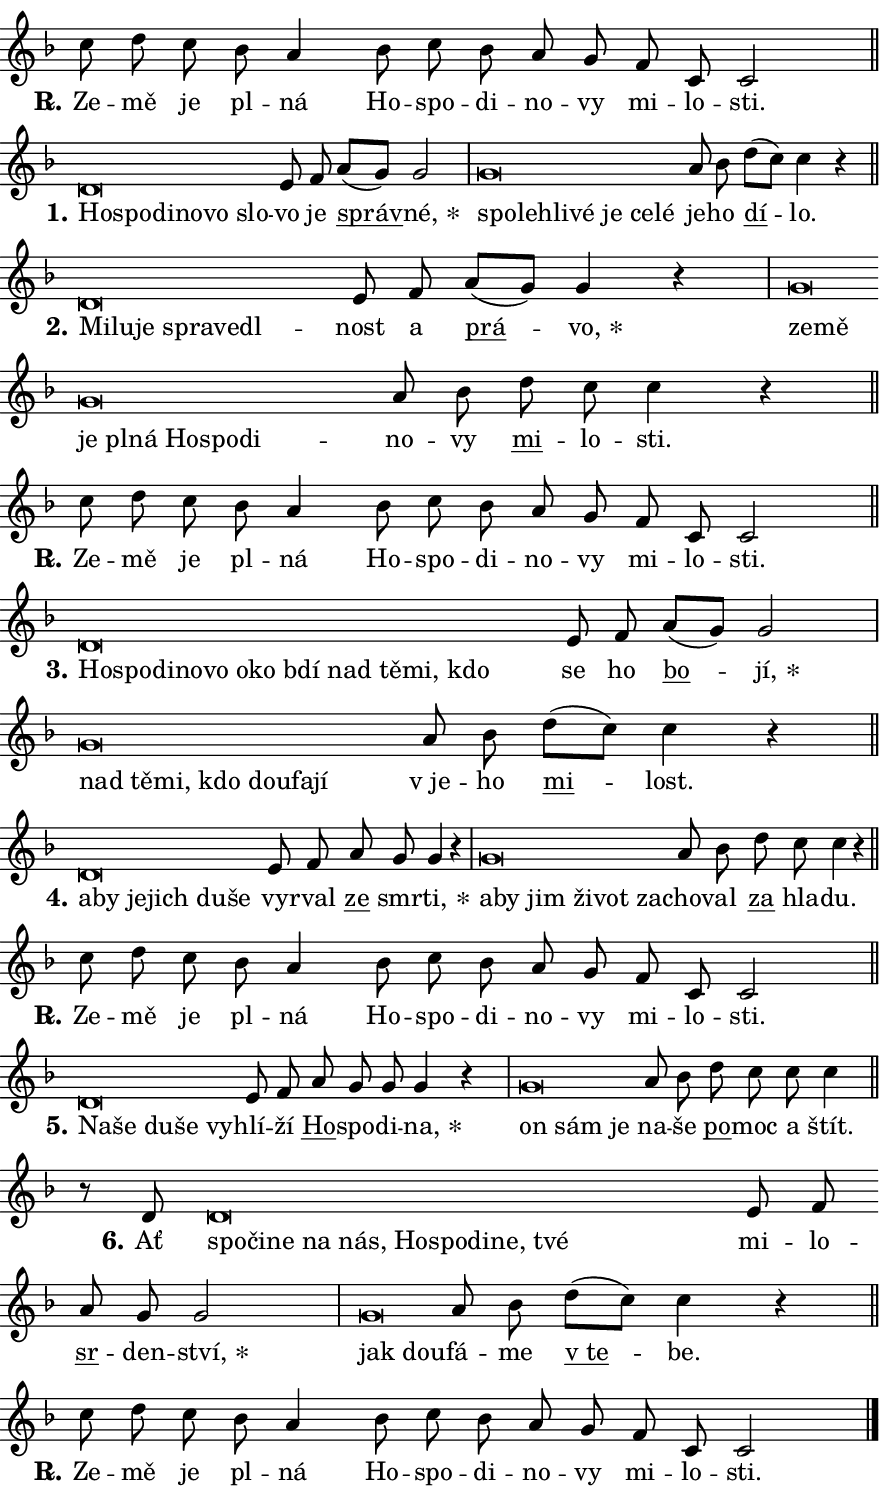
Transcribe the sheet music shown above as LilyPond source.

\version "2.24.0"
\header { tagline = "" }
\paper {
  indent = 0\cm
  top-margin = 0\cm
  right-margin = 0.13\cm % to fit lyric hyphens
  bottom-margin = 0\cm
  left-margin = 0\cm
  paper-width = 15\cm
  page-breaking = #ly:one-page-breaking
  system-system-spacing.basic-distance = #11
  score-system-spacing.basic-distance = #11
  ragged-last = ##f
}


%% Author: Thomas Morley
%% https://lists.gnu.org/archive/html/lilypond-user/2020-05/msg00002.html
#(define (line-position grob)
"Returns position of @var[grob} in current system:
   @code{'start}, if at first time-step
   @code{'end}, if at last time-step
   @code{'middle} otherwise
"
  (let* ((col (ly:item-get-column grob))
         (ln (ly:grob-object col 'left-neighbor))
         (rn (ly:grob-object col 'right-neighbor))
         (col-to-check-left (if (ly:grob? ln) ln col))
         (col-to-check-right (if (ly:grob? rn) rn col))
         (break-dir-left
           (and
             (ly:grob-property col-to-check-left 'non-musical #f)
             (ly:item-break-dir col-to-check-left)))
         (break-dir-right
           (and
             (ly:grob-property col-to-check-right 'non-musical #f)
             (ly:item-break-dir col-to-check-right))))
        (cond ((eqv? 1 break-dir-left) 'start)
              ((eqv? -1 break-dir-right) 'end)
              (else 'middle))))

#(define (tranparent-at-line-position vctor)
  (lambda (grob)
  "Relying on @code{line-position} select the relevant enry from @var{vctor}.
Used to determine transparency,"
    (case (line-position grob)
      ((end) (not (vector-ref vctor 0)))
      ((middle) (not (vector-ref vctor 1)))
      ((start) (not (vector-ref vctor 2))))))

noteHeadBreakVisibility =
#(define-music-function (break-visibility)(vector?)
"Makes @code{NoteHead}s transparent relying on @var{break-visibility}"
#{
  \override NoteHead.transparent =
    #(tranparent-at-line-position break-visibility)
#})

#(define delete-ledgers-for-transparent-note-heads
  (lambda (grob)
    "Reads whether a @code{NoteHead} is transparent.
If so this @code{NoteHead} is removed from @code{'note-heads} from
@var{grob}, which is supposed to be @code{LedgerLineSpanner}.
As a result ledgers are not printed for this @code{NoteHead}"
    (let* ((nhds-array (ly:grob-object grob 'note-heads))
           (nhds-list
             (if (ly:grob-array? nhds-array)
                 (ly:grob-array->list nhds-array)
                 '()))
           ;; Relies on the transparent-property being done before
           ;; Staff.LedgerLineSpanner.after-line-breaking is executed.
           ;; This is fragile ...
           (to-keep
             (remove
               (lambda (nhd)
                 (ly:grob-property nhd 'transparent #f))
               nhds-list)))
      ;; TODO find a better method to iterate over grob-arrays, similiar
      ;; to filter/remove etc for lists
      ;; For now rebuilt from scratch
      (set! (ly:grob-object grob 'note-heads)  '())
      (for-each
        (lambda (nhd)
          (ly:pointer-group-interface::add-grob grob 'note-heads nhd))
        to-keep))))

squashNotes = {
  \override NoteHead.X-extent = #'(-0.2 . 0.2)
  \override NoteHead.Y-extent = #'(-0.75 . 0)
  \override NoteHead.stencil =
    #(lambda (grob)
       (let ((pos (ly:grob-property grob 'staff-position)))
         (begin
           (if (< pos -7) (display "ERROR: Lower brevis then expected\n") (display ""))
           (if (<= pos -6) ly:text-interface::print ly:note-head::print))))
}
unSquashNotes = {
  \revert NoteHead.X-extent
  \revert NoteHead.Y-extent
  \revert NoteHead.stencil
}

hideNotes = \noteHeadBreakVisibility #begin-of-line-visible
unHideNotes = \noteHeadBreakVisibility #all-visible

% work-around for resetting accidentals
% https://lilypond.org/doc/v2.23/Documentation/notation/displaying-rhythms#unmetered-music
cadenzaMeasure = {
  \cadenzaOff
  \partial 1024 s1024
  \cadenzaOn
}

#(define-markup-command (accent layout props text) (markup?)
  "Underline accented syllable"
  (interpret-markup layout props
    #{\markup \override #'(offset . 4.3) \underline { #text }#}))

responsum = \markup \concat {
  "R" \hspace #-1.05 \path #0.1 #'((moveto 0 0.07) (lineto 0.9 0.8)) \hspace #0.05 "."
}

spaceSize = #0.6828661417322834 % exact space size for TeX Gyre Schola

\layout {
  \context {
    \Staff
    \remove "Time_signature_engraver"
    \override LedgerLineSpanner.after-line-breaking = #delete-ledgers-for-transparent-note-heads
  }
  \context {
    \Lyrics {
      \override LyricSpace.minimum-distance = \spaceSize
      \override LyricText.font-name = #"TeX Gyre Schola"
      \override LyricText.font-size = 1
      \override StanzaNumber.font-name = #"TeX Gyre Schola Bold"
      \override StanzaNumber.font-size = 1
    }
  }
  \context {
    \Score 
    \override NoteHead.text =
      #(lambda (grob) 
        (let ((pos (ly:grob-property grob 'staff-position)))
          #{\markup {
            \combine
              \halign #-0.55 \raise #(if (= pos -6) 0 0.5) \override #'(thickness . 2) \draw-line #'(3.2 . 0)
              \musicglyph "noteheads.sM1"
          }#}))
  }
}

% magnetic-lyrics.ily
%
%   written by
%     Jean Abou Samra <jean@abou-samra.fr>
%     Werner Lemberg <wl@gnu.org>
%
%   adapted by
%     Jiri Hon <jiri.hon@gmail.com>
%
% Version 2022-Apr-15

% https://www.mail-archive.com/lilypond-user@gnu.org/msg149350.html

#(define (Left_hyphen_pointer_engraver context)
   "Collect syllable-hyphen-syllable occurrences in lyrics and store
them in properties.  This engraver only looks to the left.  For
example, if the lyrics input is @code{foo -- bar}, it does the
following.

@itemize @bullet
@item
Set the @code{text} property of the @code{LyricHyphen} grob between
@q{foo} and @q{bar} to @code{foo}.

@item
Set the @code{left-hyphen} property of the @code{LyricText} grob with
text @q{foo} to the @code{LyricHyphen} grob between @q{foo} and
@q{bar}.
@end itemize

Use this auxiliary engraver in combination with the
@code{lyric-@/text::@/apply-@/magnetic-@/offset!} hook."
   (let ((hyphen #f)
         (text #f))
     (make-engraver
      (acknowledgers
       ((lyric-syllable-interface engraver grob source-engraver)
        (set! text grob)))
      (end-acknowledgers
       ((lyric-hyphen-interface engraver grob source-engraver)
        ;(when (not (grob::has-interface grob 'lyric-space-interface))
          (set! hyphen grob)));)
      ((stop-translation-timestep engraver)
       (when (and text hyphen)
         (ly:grob-set-object! text 'left-hyphen hyphen))
       (set! text #f)
       (set! hyphen #f)))))

#(define (lyric-text::apply-magnetic-offset! grob)
   "If the space between two syllables is less than the value in
property @code{LyricText@/.details@/.squash-threshold}, move the right
syllable to the left so that it gets concatenated with the left
syllable.

Use this function as a hook for
@code{LyricText@/.after-@/line-@/breaking} if the
@code{Left_@/hyphen_@/pointer_@/engraver} is active."
   (let ((hyphen (ly:grob-object grob 'left-hyphen #f)))
     (when hyphen
       (let ((left-text (ly:spanner-bound hyphen LEFT)))
         (when (grob::has-interface left-text 'lyric-syllable-interface)
           (let* ((common (ly:grob-common-refpoint grob left-text X))
                  (this-x-ext (ly:grob-extent grob common X))
                  (left-x-ext
                   (begin
                     ;; Trigger magnetism for left-text.
                     (ly:grob-property left-text 'after-line-breaking)
                     (ly:grob-extent left-text common X)))
                  ;; `delta` is the gap width between two syllables.
                  (delta (- (interval-start this-x-ext)
                            (interval-end left-x-ext)))
                  (details (ly:grob-property grob 'details))
                  (threshold (assoc-get 'squash-threshold details 0.2)))
             (when (< delta threshold)
               (let* (;; We have to manipulate the input text so that
                      ;; ligatures crossing syllable boundaries are not
                      ;; disabled.  For languages based on the Latin
                      ;; script this is essentially a beautification.
                      ;; However, for non-Western scripts it can be a
                      ;; necessity.
                      (lt (ly:grob-property left-text 'text))
                      (rt (ly:grob-property grob 'text))
                      (is-space (grob::has-interface hyphen 'lyric-space-interface))
                      (space (if is-space " " ""))
                      (extra-delta (if is-space spaceSize 0))
                      ;; Append new syllable.
                      (ltrt-space (if (and (string? lt) (string? rt))
                                (string-append lt space rt)
                                (make-concat-markup (list lt space rt))))
                      ;; Right-align `ltrt` to the right side.
                      (ltrt-space-markup (grob-interpret-markup
                               grob
                               (make-translate-markup
                                (cons (interval-length this-x-ext) 0)
                                (make-right-align-markup ltrt-space)))))
                 (begin
                   ;; Don't print `left-text`.
                   (ly:grob-set-property! left-text 'stencil #f)
                   ;; Set text and stencil (which holds all collected
                   ;; syllables so far) and shift it to the left.
                   (ly:grob-set-property! grob 'text ltrt-space)
                   (ly:grob-set-property! grob 'stencil ltrt-space-markup)
                   (ly:grob-translate-axis! grob (- (- delta extra-delta)) X))))))))))


#(define (lyric-hyphen::displace-bounds-first grob)
   ;; Make very sure this callback isn't triggered too early.
   (let ((left (ly:spanner-bound grob LEFT))
         (right (ly:spanner-bound grob RIGHT)))
     (ly:grob-property left 'after-line-breaking)
     (ly:grob-property right 'after-line-breaking)
     (ly:lyric-hyphen::print grob)))

squashThreshold = #0.4

\layout {
  \context {
    \Lyrics
    \consists #Left_hyphen_pointer_engraver
    \override LyricText.after-line-breaking =
      #lyric-text::apply-magnetic-offset!
    \override LyricHyphen.stencil = #lyric-hyphen::displace-bounds-first
    \override LyricText.details.squash-threshold = \squashThreshold
    \override LyricHyphen.minimum-distance = 0
    \override LyricHyphen.minimum-length = \squashThreshold
  }
}

squashText = \override LyricText.details.squash-threshold = 9999
unSquashText = \override LyricText.details.squash-threshold = \squashThreshold

leftText = \override LyricText.self-alignment-X = #LEFT
unLeftText = \revert LyricText.self-alignment-X

starOffset = #(lambda (grob) 
                (let ((x_offset (ly:self-alignment-interface::aligned-on-x-parent grob)))
                  (if (= x_offset 0) 0 (+ x_offset 1.2))))

star = #(define-music-function (syllable)(string?)
"Append star separator at the end of a syllable"
#{
  \once \override LyricText.X-offset = #starOffset
  \lyricmode { \markup {
    #syllable
    \override #'((font-name . "TeX Gyre Schola Bold")) \hspace #0.2 \lower #0.65 \larger "*"
  } }
#})

starAccent = #(define-music-function (syllable)(string?)
"Append star separator at the end of a syllable and make accent"
#{
  \once \override LyricText.X-offset = #starOffset
  \lyricmode { \markup {
    \accent #syllable
    \override #'((font-name . "TeX Gyre Schola Bold")) \hspace #0.2 \lower #0.65 \larger "*"
  } }
#})

breath = #(define-music-function (syllable)(string?)
"Append breathing indicator at the end of a syllable"
#{
  \lyricmode { \markup { #syllable "+" } }
#})

optionalBreath = #(define-music-function (syllable)(string?)
"Append optional breathing indicator at the end of a syllable"
#{
  \lyricmode { \markup { #syllable "(+)" } }
#})


\score {
    <<
        \new Voice = "melody" { \cadenzaOn \key f \major \relative { c''8 d c bes a4 \bar "" bes8 c bes \bar "" a g \bar "" f c c2 \cadenzaMeasure \bar "||" \break } }
        \new Lyrics \lyricsto "melody" { \lyricmode { \set stanza = \responsum
Ze -- mě je pl -- ná Ho -- spo -- di -- no -- vy mi -- lo -- sti. } }
    >>
    \layout {}
}

\score {
    <<
        \new Voice = "melody" { \cadenzaOn \key f \major \relative { \squashNotes d'\breve*1/16 \hideNotes \breve*1/16 \bar "" \breve*1/16 \bar "" \breve*1/16 \bar "" \breve*1/16 \breve*1/16 \bar "" \unHideNotes \unSquashNotes e8 f \bar "" a[( g)] g2 \cadenzaMeasure \bar "|" \squashNotes g\breve*1/16 \hideNotes \breve*1/16 \bar "" \breve*1/16 \bar "" \breve*1/16 \bar "" \breve*1/16 \bar "" \breve*1/16 \breve*1/16 \bar "" \unHideNotes \unSquashNotes a8 bes \bar "" d[( c)] c4 r \cadenzaMeasure \bar "||" \break } }
        \new Lyrics \lyricsto "melody" { \lyricmode { \set stanza = "1."
\leftText Ho -- \squashText spo -- di -- no -- vo slo -- \unLeftText \unSquashText vo je \markup \accent správ -- \star né, \leftText spo -- \squashText leh -- li -- vé je ce -- lé \unLeftText \unSquashText je -- ho \markup \accent dí -- lo. } }
    >>
    \layout {}
}

\score {
    <<
        \new Voice = "melody" { \cadenzaOn \key f \major \relative { \squashNotes d'\breve*1/16 \hideNotes \breve*1/16 \bar "" \breve*1/16 \bar "" \breve*1/16 \bar "" \breve*1/16 \breve*1/16 \bar "" \unHideNotes \unSquashNotes e8 f \bar "" a[( g)] g4 r \cadenzaMeasure \bar "|" \squashNotes g\breve*1/16 \hideNotes \breve*1/16 \bar "" \breve*1/16 \bar "" \breve*1/16 \bar "" \breve*1/16 \bar "" \breve*1/16 \bar "" \breve*1/16 \breve*1/16 \bar "" \unHideNotes \unSquashNotes a8 bes \bar "" d c c4 r \cadenzaMeasure \bar "||" \break } }
        \new Lyrics \lyricsto "melody" { \lyricmode { \set stanza = "2."
\leftText Mi -- \squashText lu -- je spra -- ve -- dl -- \unLeftText \unSquashText nost a \markup \accent prá -- \star vo, \leftText ze -- \squashText mě je pl -- ná Ho -- spo -- di -- \unLeftText \unSquashText no -- vy \markup \accent mi -- lo -- sti. } }
    >>
    \layout {}
}

\score {
    <<
        \new Voice = "melody" { \cadenzaOn \key f \major \relative { c''8 d c bes a4 \bar "" bes8 c bes \bar "" a g \bar "" f c c2 \cadenzaMeasure \bar "||" \break } }
        \new Lyrics \lyricsto "melody" { \lyricmode { \set stanza = \responsum
Ze -- mě je pl -- ná Ho -- spo -- di -- no -- vy mi -- lo -- sti. } }
    >>
    \layout {}
}

\score {
    <<
        \new Voice = "melody" { \cadenzaOn \key f \major \relative { \squashNotes d'\breve*1/16 \hideNotes \breve*1/16 \bar "" \breve*1/16 \bar "" \breve*1/16 \bar "" \breve*1/16 \bar "" \breve*1/16 \bar "" \breve*1/16 \bar "" \breve*1/16 \bar "" \breve*1/16 \bar "" \breve*1/16 \bar "" \breve*1/16 \breve*1/16 \bar "" \unHideNotes \unSquashNotes e8 f \bar "" a[( g)] g2 \cadenzaMeasure \bar "|" \squashNotes g\breve*1/16 \hideNotes \breve*1/16 \bar "" \breve*1/16 \bar "" \breve*1/16 \bar "" \breve*1/16 \bar "" \breve*1/16 \breve*1/16 \bar "" \unHideNotes \unSquashNotes a8 bes \bar "" d[( c)] c4 r \cadenzaMeasure \bar "||" \break } }
        \new Lyrics \lyricsto "melody" { \lyricmode { \set stanza = "3."
\leftText Ho -- \squashText spo -- di -- no -- vo o -- ko bdí nad tě -- mi, kdo \unLeftText \unSquashText se ho \markup \accent bo -- \star jí, \leftText nad \squashText tě -- mi, kdo dou -- fa -- jí \unLeftText \unSquashText "v je" -- ho \markup \accent mi -- lost. } }
    >>
    \layout {}
}

\score {
    <<
        \new Voice = "melody" { \cadenzaOn \key f \major \relative { \squashNotes d'\breve*1/16 \hideNotes \breve*1/16 \bar "" \breve*1/16 \bar "" \breve*1/16 \bar "" \breve*1/16 \breve*1/16 \bar "" \unHideNotes \unSquashNotes e8 f \bar "" a g g4 r \cadenzaMeasure \bar "|" \squashNotes g\breve*1/16 \hideNotes \breve*1/16 \bar "" \breve*1/16 \bar "" \breve*1/16 \bar "" \breve*1/16 \breve*1/16 \bar "" \unHideNotes \unSquashNotes a8 bes \bar "" d c c4 r \cadenzaMeasure \bar "||" \break } }
        \new Lyrics \lyricsto "melody" { \lyricmode { \set stanza = "4."
\leftText a -- \squashText by je -- jich du -- še \unLeftText \unSquashText vy -- rval \markup \accent ze smr -- \star ti, \leftText a -- \squashText by jim ži -- vot za -- \unLeftText \unSquashText cho -- val \markup \accent za hla -- du. } }
    >>
    \layout {}
}

\score {
    <<
        \new Voice = "melody" { \cadenzaOn \key f \major \relative { c''8 d c bes a4 \bar "" bes8 c bes \bar "" a g \bar "" f c c2 \cadenzaMeasure \bar "||" \break } }
        \new Lyrics \lyricsto "melody" { \lyricmode { \set stanza = \responsum
Ze -- mě je pl -- ná Ho -- spo -- di -- no -- vy mi -- lo -- sti. } }
    >>
    \layout {}
}

\score {
    <<
        \new Voice = "melody" { \cadenzaOn \key f \major \relative { \squashNotes d'\breve*1/16 \hideNotes \breve*1/16 \bar "" \breve*1/16 \bar "" \breve*1/16 \breve*1/16 \bar "" \unHideNotes \unSquashNotes e8 f \bar "" a g g g4 r \cadenzaMeasure \bar "|" \squashNotes g\breve*1/16 \hideNotes \breve*1/16 \breve*1/16 \bar "" \unHideNotes \unSquashNotes a8 bes \bar "" d c c c4 \cadenzaMeasure \bar "||" \break } }
        \new Lyrics \lyricsto "melody" { \lyricmode { \set stanza = "5."
\leftText Na -- \squashText še du -- še vy -- \unLeftText \unSquashText hlí -- ží \markup \accent Ho -- spo -- di -- \star na, \leftText on \squashText sám je \unLeftText \unSquashText na -- še \markup \accent po -- moc a štít. } }
    >>
    \layout {}
}

\score {
    <<
        \new Voice = "melody" { \cadenzaOn \key f \major \relative { r8 d' \squashNotes d\breve*1/16 \hideNotes \breve*1/16 \bar "" \breve*1/16 \bar "" \breve*1/16 \bar "" \breve*1/16 \bar "" \breve*1/16 \bar "" \breve*1/16 \bar "" \breve*1/16 \bar "" \breve*1/16 \breve*1/16 \bar "" \unHideNotes \unSquashNotes e8 f \bar "" a g g2 \cadenzaMeasure \bar "|" \squashNotes g\breve*1/16 \hideNotes \breve*1/16 \bar "" \unHideNotes \unSquashNotes a8 bes \bar "" d[( c)] c4 r \cadenzaMeasure \bar "||" \break } }
        \new Lyrics \lyricsto "melody" { \lyricmode { \set stanza = "6."
Ať \leftText spo -- \squashText či -- ne na nás, Ho -- spo -- di -- ne, tvé \unLeftText \unSquashText mi -- lo -- \markup \accent sr -- den -- \star ství, \leftText jak \squashText dou -- \unLeftText \unSquashText fá -- me \markup \accent "v te" -- be. } }
    >>
    \layout {}
}

\score {
    <<
        \new Voice = "melody" { \cadenzaOn \key f \major \relative { c''8 d c bes a4 \bar "" bes8 c bes \bar "" a g \bar "" f c c2 \cadenzaMeasure \bar "||" \break } \bar "|." }
        \new Lyrics \lyricsto "melody" { \lyricmode { \set stanza = \responsum
Ze -- mě je pl -- ná Ho -- spo -- di -- no -- vy mi -- lo -- sti. } }
    >>
    \layout {}
}
